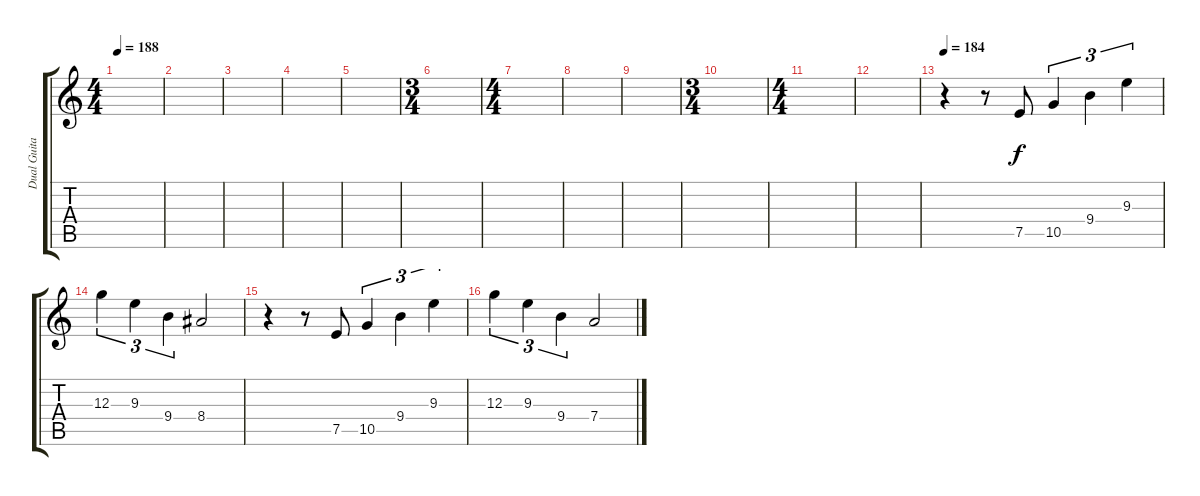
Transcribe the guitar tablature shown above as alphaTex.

\track ("Dual Guitar Left" "Dual Guita") {instrument distortionguitar}
\staff {score tabs}
\tuning (E4 B3 G3 D3 A2 E2) {hide}
\ts (4 4)
\tempo 188
\clef g2
\ks c
|
|
|
|
|
\ts (3 4)
|
\ts (4 4)
|
|
|
\ts (3 4)
|
\ts (4 4)
|
|
\tempo 184
r.4 r.8 7.5.8 10.5.4{tu (3 2)} 9.4.4{tu (3 2)} 9.3.4{tu (3 2)} |
12.3.4{tu (3 2)} 9.3.4{tu (3 2)} 9.4.4{tu (3 2)} 8.4.2 |
r.4 r.8 7.5.8 10.5.4{tu (3 2)} 9.4.4{tu (3 2)} 9.3.4{tu (3 2)} |
12.3.4{tu (3 2)} 9.3.4{tu (3 2)} 9.4.4{tu (3 2)} 7.4.2
